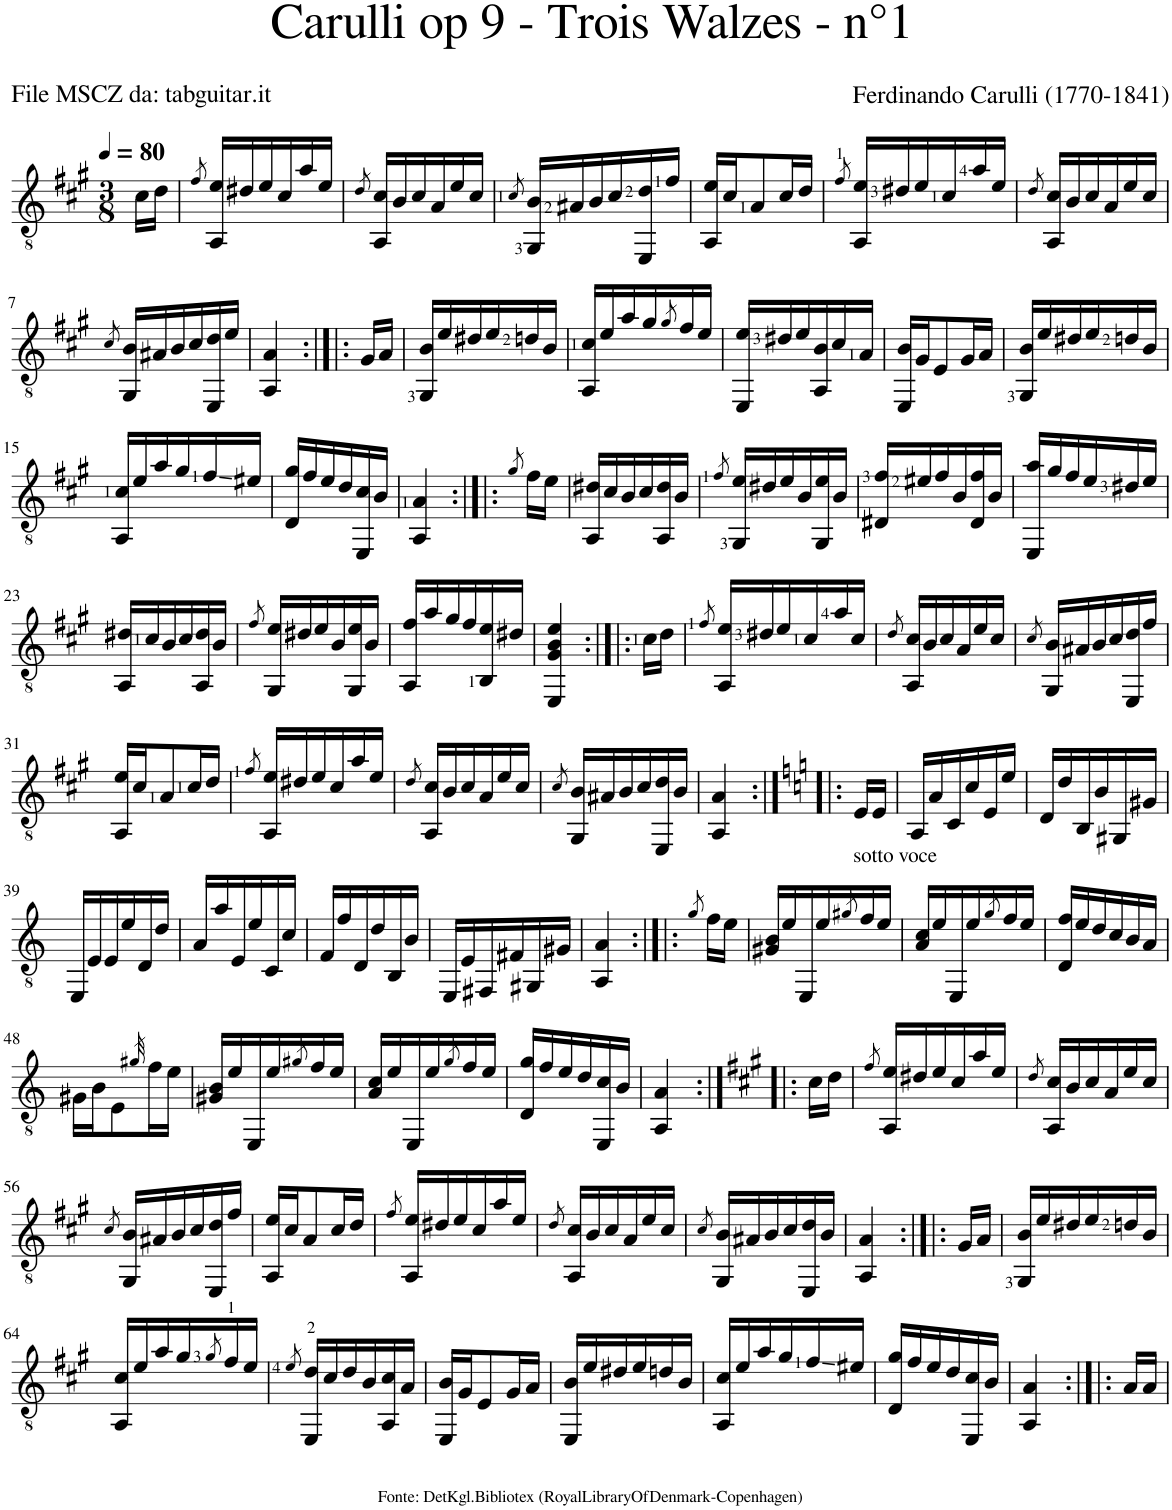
**kern
*part1
*staff1
*I"Guitar
*I'Guit.
*clefGv2
*k[f#c#g#]
*M3/8
*MM80
=
16c#\LL
16d\JJ
=1
8qf#/
16AA/ 16e/LL
16d#X/
16e/
16c#/
16a/
16e/JJ
=2
8qd/
16AA/ 16c#/LL
16B/
16c#/
16A/
16e/
16c#/JJ
=3
8qc#/
16GG#/ 16B/LL
16A#X/
16B/
16c#/
16EE/ 16d/
16f#/JJ
=4
16AA/ 16e/LL
16c#/J
8A/
16c#/L
16d/JJ
=5
8qf#/
16AA/ 16e/LL
16d#X/
16e/
16c#/
16a/
16e/JJ
=6
8qd/
16AA/ 16c#/LL
16B/
16c#/
16A/
16e/
16c#/JJ
!!LO:LB:g=z
=7
8qc#/
16GG#/ 16B/LL
16A#X/
16B/
16c#/
16EE/ 16d/
16e/JJ
=8
4AA/ 4A/
=9:|!|:
16G#/LL
16A/JJ
=10
16GG#/ 16B/LL
16e/
16d#X/
16e/
16dn/
16B/JJ
=11
16AA/ 16c#/LL
16e/
16a/
16g#/
8qg#/
16f#/
16e/JJ
=12
16EE/ 16e/LL
16d#X/
16e/
16AA/ 16B/
16c#/
16A/JJ
=13
16EE/ 16B/LL
16G#/J
8E/
16G#/L
16A/JJ
=14
16GG#/ 16B/LL
16e/
16d#X/
16e/
16dn/
16B/JJ
!!LO:LB:g=z
=15
16AA/ 16c#/LL
16e/
16a/
16g#/
16f#/
16e#X/JJ
=16
16D/ 16g#/LL
16f#/
16e/
16d/
16EE/ 16c#/
16B/JJ
=17
4AA/ 4A/
=18:|!|:
8qg#/
16f#\LL
16e\JJ
=19
16AA/ 16d#X/LL
16c#/
16B/
16c#/
16AA/ 16d#/
16B/JJ
=20
8qf#/
16GG#/ 16e/LL
16d#X/
16e/
16B/
16GG#/ 16e/
16B/JJ
=21
16D#X/ 16f#/LL
16e#X/
16f#/
16B/
16D#/ 16f#/
16B/JJ
=22
16EE/ 16a/LL
16g#/
16f#/
16e/
16d#X/
16e/JJ
!!LO:LB:g=z
=23
16AA/ 16d#X/LL
16c#/
16B/
16c#/
16AA/ 16d#/
16B/JJ
=24
8qf#/
16GG#/ 16e/LL
16d#X/
16e/
16B/
16GG#/ 16e/
16B/JJ
=25
16AA/ 16f#/LL
16a/
16g#/
16f#/
16BB/ 16e/
16d#X/JJ
=26
4EE/ 4G#/ 4B/ 4e/
=27:|!|:
16c#\LL
16d\JJ
=28
8qf#/
16AA/ 16e/LL
16d#X/
16e/
16c#/
16a/
16c#/JJ
=29
8qd/
16AA/ 16c#/LL
16B/
16c#/
16A/
16e/
16c#/JJ
=30
8qc#/
16GG#/ 16B/LL
16A#X/
16B/
16c#/
16EE/ 16d/
16f#/JJ
!!LO:LB:g=z
=31
16AA/ 16e/LL
16c#/J
8A/
16c#/L
16d/JJ
=32
8qf#/
16AA/ 16e/LL
16d#X/
16e/
16c#/
16a/
16e/JJ
=33
8qd/
16AA/ 16c#/LL
16B/
16c#/
16A/
16e/
16c#/JJ
=34
8qc#/
16GG#/ 16B/LL
16A#X/
16B/
16c#/
16EE/ 16d/
16B/JJ
=35
4AA/ 4A/
=36:|!|:
*k[]
!LO:TX:b:t=sotto voce
16E/LL
16E/JJ
=37
16AA/LL
16A/
16C/
16c/
16E/
16e/JJ
=38
16D/LL
16d/
16BB/
16B/
16GG#X/
16G#X/JJ
!!LO:LB:g=z
=39
16EE/LL
16E/
16E/
16e/
16D/
16d/JJ
=40
16A/LL
16a/
16E/
16e/
16C/
16c/JJ
=41
16F/LL
16f/
16D/
16d/
16BB/
16B/JJ
=42
16EE/LL
16E/
16FF#X/
16F#X/
16GG#X/
16G#X/JJ
=43
4AA/ 4A/
=44:|!|:
8qg/
16f\LL
16e\JJ
=45
16G#X/ 16B/LL
16e/
16EE/
16e/
8qg#X/
16f/
16e/JJ
=46
16A/ 16c/LL
16e/
16EE/
16e/
8qg/
16f/
16e/JJ
=47
16D/ 16f/LL
16e/
16d/
16c/
16B/
16A/JJ
!!LO:LB:g=z
=48
16G#X\LL
16B\J
8E\
32qg#X/
16f\L
16e\JJ
=49
16G#X/ 16B/LL
16e/
16EE/
16e/
8qg#X/
16f/
16e/JJ
=50
16A/ 16c/LL
16e/
16EE/
16e/
8qg/
16f/
16e/JJ
=51
16D/ 16g/LL
16f/
16e/
16d/
16EE/ 16c/
16B/JJ
=52
4AA/ 4A/
=53:|!|:
*k[f#c#g#]
16c#\LL
16d\JJ
=54
8qf#/
16AA/ 16e/LL
16d#X/
16e/
16c#/
16a/
16e/JJ
=55
8qd/
16AA/ 16c#/LL
16B/
16c#/
16A/
16e/
16c#/JJ
!!LO:LB:g=z
=56
8qc#/
16GG#/ 16B/LL
16A#X/
16B/
16c#/
16EE/ 16d/
16f#/JJ
=57
16AA/ 16e/LL
16c#/J
8A/
16c#/L
16d/JJ
=58
8qf#/
16AA/ 16e/LL
16d#X/
16e/
16c#/
16a/
16e/JJ
=59
8qd/
16AA/ 16c#/LL
16B/
16c#/
16A/
16e/
16c#/JJ
=60
8qc#/
16GG#/ 16B/LL
16A#X/
16B/
16c#/
16EE/ 16d/
16B/JJ
=61
4AA/ 4A/
=62:|!|:
16G#/LL
16A/JJ
=63
16GG#/ 16B/LL
16e/
16d#X/
16e/
16dn/
16B/JJ
!!LO:LB:g=z
=64
16AA/ 16c#/LL
16e/
16a/
16g#/
8qg#/
16f#/
16e/JJ
=65
8qe/
16EE/ 16d/LL
16c#/
16d/
16B/
16AA/ 16c#/
16A/JJ
=66
16EE/ 16B/LL
16G#/J
8E/
16G#/L
16A/JJ
=67
16EE/ 16B/LL
16e/
16d#X/
16e/
16dn/
16B/JJ
=68
16AA/ 16c#/LL
16e/
16a/
16g#/
16f#/
16e#X/JJ
=69
16D/ 16g#/LL
16f#/
16e/
16d/
16EE/ 16c#/
16B/JJ
=70
4AA/ 4A/
=71:|!|:
16A/LL
16A/JJ
=
*-
